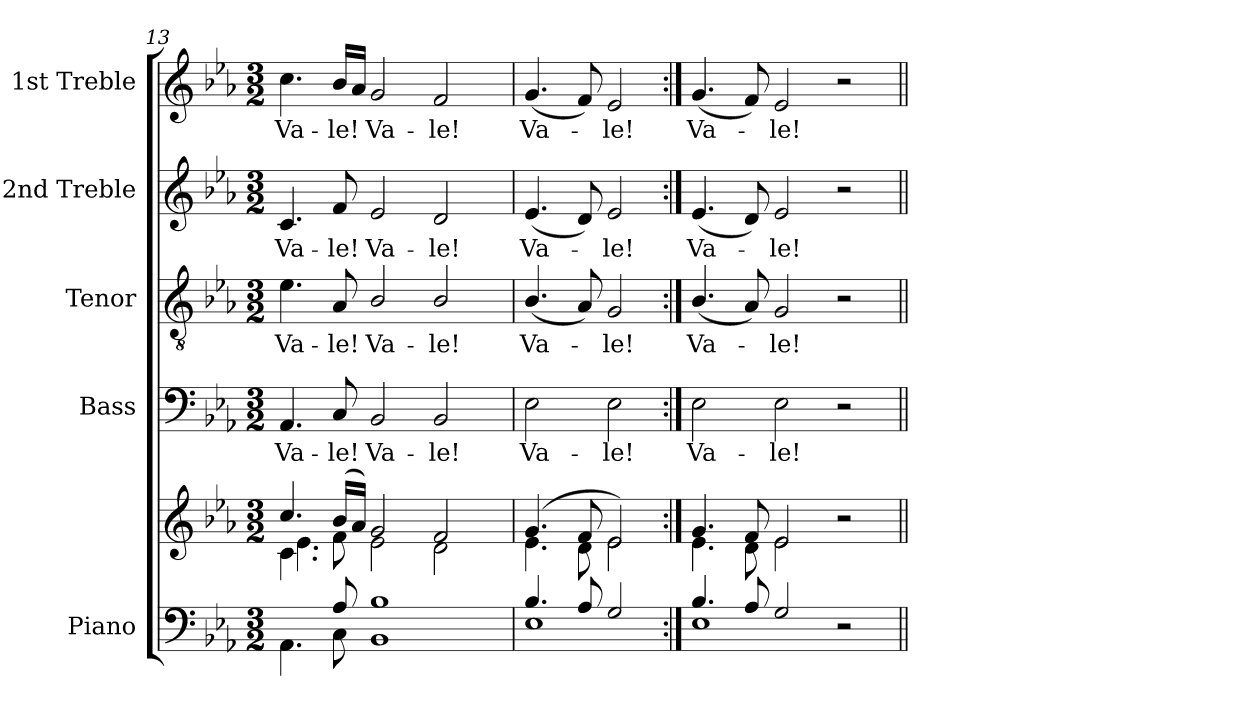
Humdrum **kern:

**kern	**kern	**kern	**text	**kern	**text	**kern	**text	**kern	**text
*part5	*part5	*part4	*part4	*part3	*part3	*part2	*part2	*part1	*part1
*staff6	*staff5	*staff4	*staff4	*staff3	*staff3	*staff2	*staff2	*staff1	*staff1
*I"Piano	*	*I"Bass	*	*I"Tenor	*	*I"2nd Treble	*	*I"1st Treble	*
*I'Pno.	*	*I'B.	*	*I'T.	*	*	*	*I'S.	*
!!LO:PB:g=z
*clefF4	*clefG2	*clefF4	*	*clefGv2	*	*clefG2	*	*clefG2	*
*	*	*	*	*ITrd7c12	*	*	*	*	*
*k[b-e-a-]	*k[b-e-a-]	*k[b-e-a-]	*	*k[b-e-a-]	*	*k[b-e-a-]	*	*k[b-e-a-]	*
*c:	*c:	*c:	*	*c:	*	*c:	*	*c:	*
*M3/2	*M3/2	*M3/2	*	*M3/2	*	*M3/2	*	*M3/2	*
=13	=13	=13	=13	=13	=13	=13	=13	=13	=13
*^	*^	*	*	*	*	*	*	*	*
*	*	*	*^	*	*	*	*	*	*	*	*
!	!	!	!	!	!	!LO:LY:b:color=#000000	!	!	!	!	!	!
!	!	!	!	!	!	!	!	!LO:LY:b:color=#000000	!	!	!	!
!	!	!	!	!	!	!	!	!	!	!LO:LY:b:color=#000000	!	!
!	!	!	!	!	!	!	!	!	!	!	!	!LO:LY:b:color=#000000
4.ryy	4.AA-i\	4.cci/	4.ci\	4.e-i\	4.AA-i/	Va-	4.E-i\	Va-	4.ci/	Va-	4.cci\	Va-
!	!	!	!	!	!	!LO:LY:b:color=#000000	!	!	!	!	!	!
!	!	!	!	!	!	!	!	!LO:LY:b:color=#000000	!	!	!	!
!	!	!	!	!	!	!	!	!	!	!LO:LY:b:color=#000000	!	!
!	!	!	!	!	!	!	!	!	!	!	!	!LO:LY:b:color=#000000
8A-i/	8Ci\	(16b-i/LL	8fi\	1ryy	8Ci/	-le!	8AA-i/	-le!	8fi/	-le!	16b-i/LL	-le!
.	.	16a-i/JJ)	.	.	.	.	.	.	.	.	16a-i/JJ	.
!	!	!	!	!	!	!LO:LY:b:color=#000000	!	!	!	!	!	!
!	!	!	!	!	!	!	!	!LO:LY:b:color=#000000	!	!	!	!
!	!	!	!	!	!	!	!	!	!	!LO:LY:b:color=#000000	!	!
!	!	!	!	!	!	!	!	!	!	!	!	!LO:LY:b:color=#000000
1B-i	1BB-i	2gi/	2e-i\	.	2BB-i/	Va-	2BB-i/	Va-	2e-i/	Va-	2gi/	Va-
!	!	!	!	!	!	!LO:LY:b:color=#000000	!	!	!	!	!	!
!	!	!	!	!	!	!	!	!LO:LY:b:color=#000000	!	!	!	!
!	!	!	!	!	!	!	!	!	!	!LO:LY:b:color=#000000	!	!
!	!	!	!	!	!	!	!	!	!	!	!	!LO:LY:b:color=#000000
.	.	2fi/	2di\	.	2BB-i/	-le!	2BB-i/	-le!	2di/	-le!	2fi/	-le!
.	.	.	.	8ryy	.	.	.	.	.	.	.	.
*	*	*	*v	*v	*	*	*	*	*	*	*	*
=14	=14	=14	=14	=14	=14	=14	=14	=14	=14	=14	=14
*	*	*	*^	*	*	*	*	*	*	*	*
!	!	!	!	!	!	!LO:LY:b:color=#000000	!	!	!	!	!	!
*	*	*	*v	*v	*	*	*	*	*	*	*	*
*	*	*	*^	*	*	*	*	*	*	*	*
!	!	!	!	!	!	!	!	!LO:LY:b:color=#000000	!	!	!	!
*	*	*	*v	*v	*	*	*	*	*	*	*	*
*	*	*	*^	*	*	*	*	*	*	*	*
!	!	!	!	!	!	!	!	!	!	!LO:LY:b:color=#000000	!	!
*	*	*	*v	*v	*	*	*	*	*	*	*	*
*	*	*	*^	*	*	*	*	*	*	*	*
!	!	!	!	!	!	!	!	!	!	!	!	!LO:LY:b:color=#000000
*	*	*	*v	*v	*	*	*	*	*	*	*	*
4.B-i/	1E-i	(4.gi/	4.e-i\	2E-i\	Va-	(4.BB-i/	Va-	(4.e-i/	Va-	(4.gi/	Va-
8A-i/	.	8fi/	8di\	.	.	8AA-i/)	.	8di/)	.	8fi/)	.
!	!	!	!	!	!LO:LY:b:color=#000000	!	!	!	!	!	!
!	!	!	!	!	!	!	!LO:LY:b:color=#000000	!	!	!	!
!	!	!	!	!	!	!	!	!	!LO:LY:b:color=#000000	!	!
!	!	!	!	!	!	!	!	!	!	!	!LO:LY:b:color=#000000
2Gi/	.	2e-i/)	2e-i\	2E-i\	-le!	2GGi/	-le!	2e-i/	-le!	2e-i/	-le!
=15:|!	=15:|!	=15:|!	=15:|!	=15:|!	=15:|!	=15:|!	=15:|!	=15:|!	=15:|!	=15:|!	=15:|!
!	!	!	!	!	!LO:LY:b:color=#000000	!	!	!	!	!	!
!	!	!	!	!	!	!	!LO:LY:b:color=#000000	!	!	!	!
!	!	!	!	!	!	!	!	!	!LO:LY:b:color=#000000	!	!
!	!	!	!	!	!	!	!	!	!	!	!LO:LY:b:color=#000000
4.B-i/	1E-i	4.gi/	4.e-i\	2E-i\	Va-	(4.BB-i/	Va-	(4.e-i/	Va-	(4.gi/	Va-
8A-i/	.	8fi/	8di\	.	.	8AA-i/)	.	8di/)	.	8fi/)	.
!	!	!	!	!	!LO:LY:b:color=#000000	!	!	!	!	!	!
!	!	!	!	!	!	!	!LO:LY:b:color=#000000	!	!	!	!
!	!	!	!	!	!	!	!	!	!LO:LY:b:color=#000000	!	!
!	!	!	!	!	!	!	!	!	!	!	!LO:LY:b:color=#000000
2Gi/	.	2e-i/	2e-i\	2E-i\	-le!	2GGi/	-le!	2e-i/	-le!	2e-i/	-le!
2r	2ryy	2r	2ryy	2r	.	2r	.	2r	.	2r	.
*v	*v	*	*	*	*	*	*	*	*	*	*
*	*v	*v	*	*	*	*	*	*	*	*
=||	=||	=||	=||	=||	=||	=||	=||	=||	=||
*-	*-	*-	*-	*-	*-	*-	*-	*-	*-
